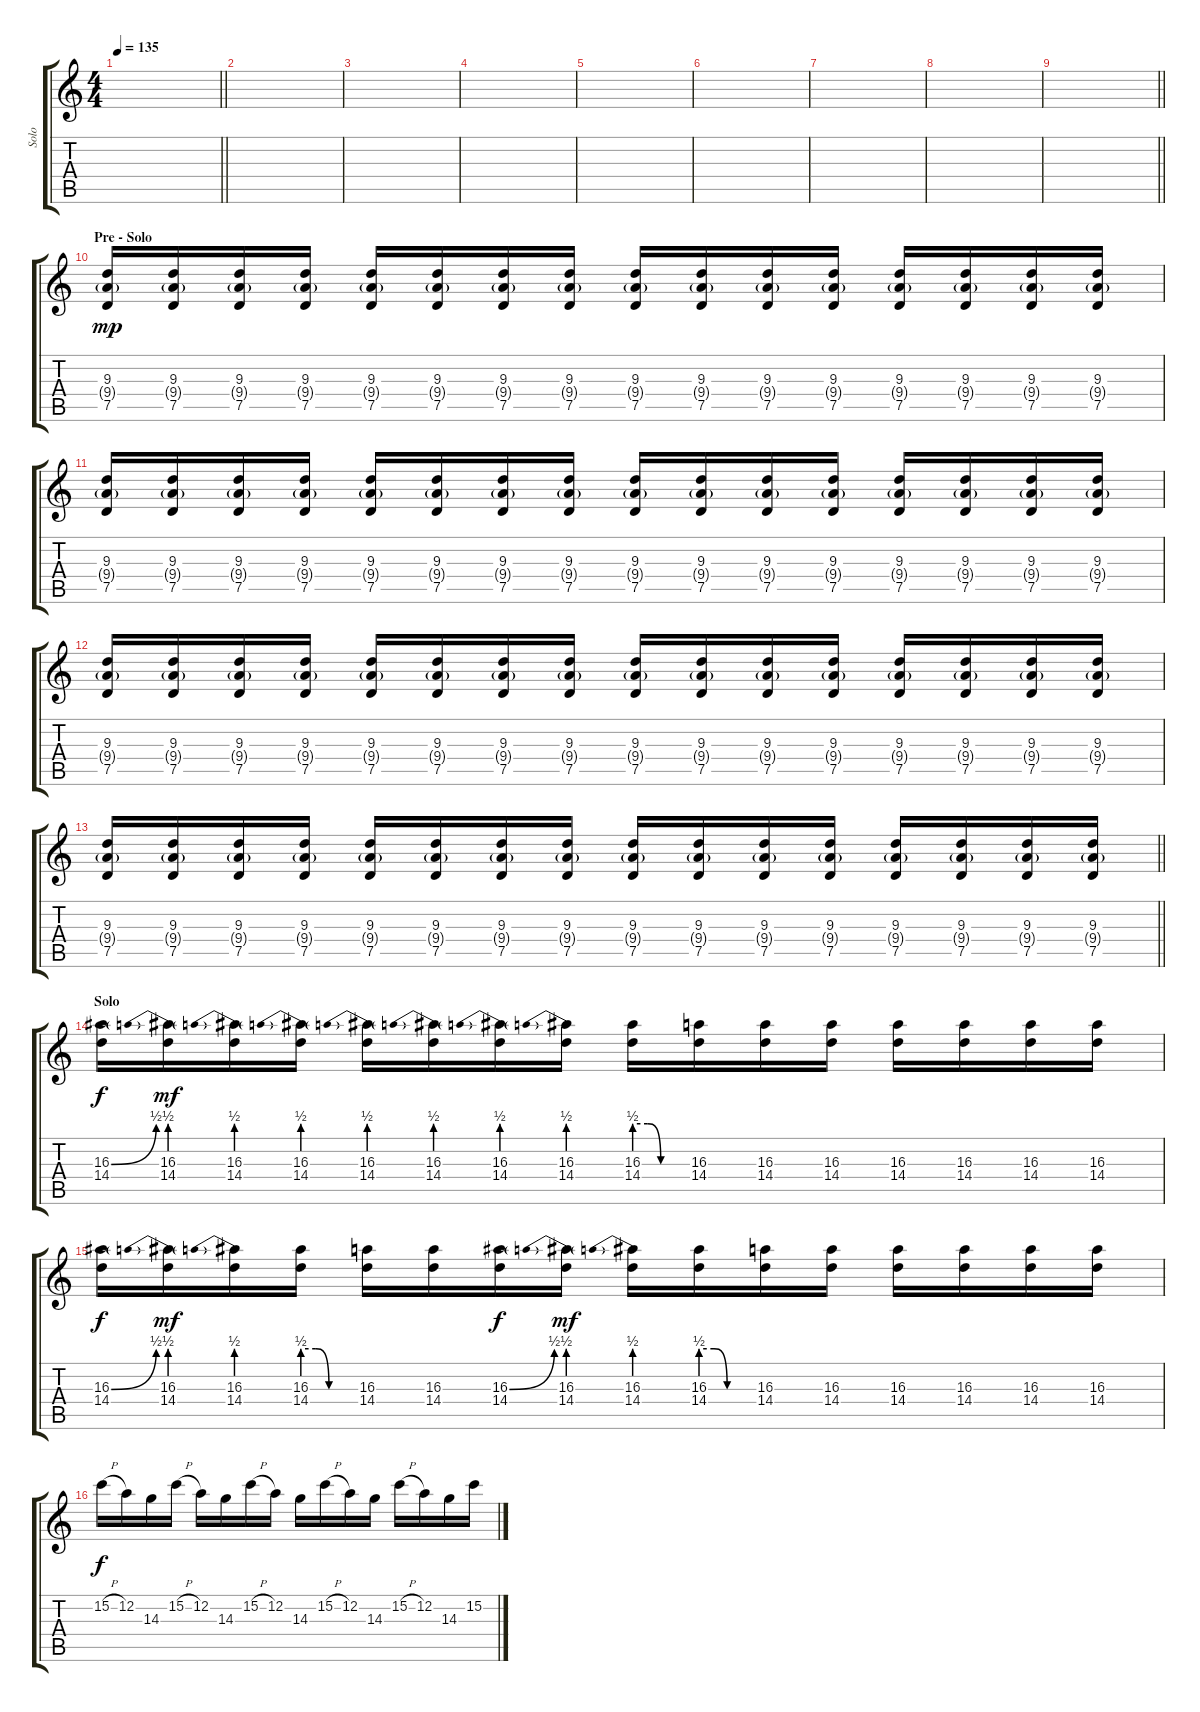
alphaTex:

\track ("Solo" "Solo") {instrument overdrivenguitar}
\staff {score tabs}
\tuning (D4 A3 F3 C3 G2 C2) {hide}
\ts (4 4)
\tempo 135
\clef g2
\barLineRight lightlight
\ks c
|
|
|
|
|
|
|
|
\barLineRight lightlight
|
\section ("" "Pre - Solo")
(9.3 9.4{g} 7.5).16{dy mp} (9.3 9.4{g} 7.5).16 (9.3 9.4{g} 7.5).16 (9.3 9.4{g} 7.5).16 (9.3 9.4{g} 7.5).16 (9.3 9.4{g} 7.5).16 (9.3 9.4{g} 7.5).16 (9.3 9.4{g} 7.5).16 (9.3 9.4{g} 7.5).16 (9.3 9.4{g} 7.5).16 (9.3 9.4{g} 7.5).16 (9.3 9.4{g} 7.5).16 (9.3 9.4{g} 7.5).16 (9.3 9.4{g} 7.5).16 (9.3 9.4{g} 7.5).16 (9.3 9.4{g} 7.5).16 |
(9.3 9.4{g} 7.5).16 (9.3 9.4{g} 7.5).16 (9.3 9.4{g} 7.5).16 (9.3 9.4{g} 7.5).16 (9.3 9.4{g} 7.5).16 (9.3 9.4{g} 7.5).16 (9.3 9.4{g} 7.5).16 (9.3 9.4{g} 7.5).16 (9.3 9.4{g} 7.5).16 (9.3 9.4{g} 7.5).16 (9.3 9.4{g} 7.5).16 (9.3 9.4{g} 7.5).16 (9.3 9.4{g} 7.5).16 (9.3 9.4{g} 7.5).16 (9.3 9.4{g} 7.5).16 (9.3 9.4{g} 7.5).16 |
(9.3 9.4{g} 7.5).16 (9.3 9.4{g} 7.5).16 (9.3 9.4{g} 7.5).16 (9.3 9.4{g} 7.5).16 (9.3 9.4{g} 7.5).16 (9.3 9.4{g} 7.5).16 (9.3 9.4{g} 7.5).16 (9.3 9.4{g} 7.5).16 (9.3 9.4{g} 7.5).16 (9.3 9.4{g} 7.5).16 (9.3 9.4{g} 7.5).16 (9.3 9.4{g} 7.5).16 (9.3 9.4{g} 7.5).16 (9.3 9.4{g} 7.5).16 (9.3 9.4{g} 7.5).16 (9.3 9.4{g} 7.5).16 |
\barLineRight lightlight
(9.3 9.4{g} 7.5).16 (9.3 9.4{g} 7.5).16 (9.3 9.4{g} 7.5).16 (9.3 9.4{g} 7.5).16 (9.3 9.4{g} 7.5).16 (9.3 9.4{g} 7.5).16 (9.3 9.4{g} 7.5).16 (9.3 9.4{g} 7.5).16 (9.3 9.4{g} 7.5).16 (9.3 9.4{g} 7.5).16 (9.3 9.4{g} 7.5).16 (9.3 9.4{g} 7.5).16 (9.3 9.4{g} 7.5).16 (9.3 9.4{g} 7.5).16 (9.3 9.4{g} 7.5).16 (9.3 9.4{g} 7.5).16 |
\section ("" "Solo")
(16.3{be (bend 0 0 60 2)} 14.4).16{dy f volume 13} (16.3{be (prebend 0 2 60 2)} 14.4).16{dy mf} (16.3{be (prebend 0 2 60 2)} 14.4).16 (16.3{be (prebend 0 2 60 2)} 14.4).16 (16.3{be (prebend 0 2 60 2)} 14.4).16 (16.3{be (prebend 0 2 60 2)} 14.4).16 (16.3{be (prebend 0 2 60 2)} 14.4).16 (16.3{be (prebend 0 2 60 2)} 14.4).16 (16.3{be (custom 0 2 15 2 30 0 60 0)} 14.4).16 (16.3 14.4).16 (16.3 14.4).16 (16.3 14.4).16 (16.3 14.4).16 (16.3 14.4).16 (16.3 14.4).16 (16.3 14.4).16 |
(16.3{be (bend 0 0 60 2)} 14.4).16{dy f} (16.3{be (prebend 0 2 60 2)} 14.4).16{dy mf} (16.3{be (prebend 0 2 60 2)} 14.4).16 (16.3{be (custom 0 2 15 2 30 0 60 0)} 14.4).16 (16.3 14.4).16 (16.3 14.4).16 (16.3{be (bend 0 0 60 2)} 14.4).16{dy f} (16.3{be (prebend 0 2 60 2)} 14.4).16{dy mf} (16.3{be (prebend 0 2 60 2)} 14.4).16 (16.3{be (custom 0 2 15 2 30 0 60 0)} 14.4).16 (16.3 14.4).16 (16.3 14.4).16 (16.3 14.4).16 (16.3 14.4).16 (16.3 14.4).16 (16.3 14.4).16 |
15.2{h}.16{dy f} 12.2.16 14.3.16 15.2{h}.16 12.2.16 14.3.16 15.2{h}.16 12.2.16 14.3.16 15.2{h}.16 12.2.16 14.3.16 15.2{h}.16 12.2.16 14.3.16 15.2{h}.16
